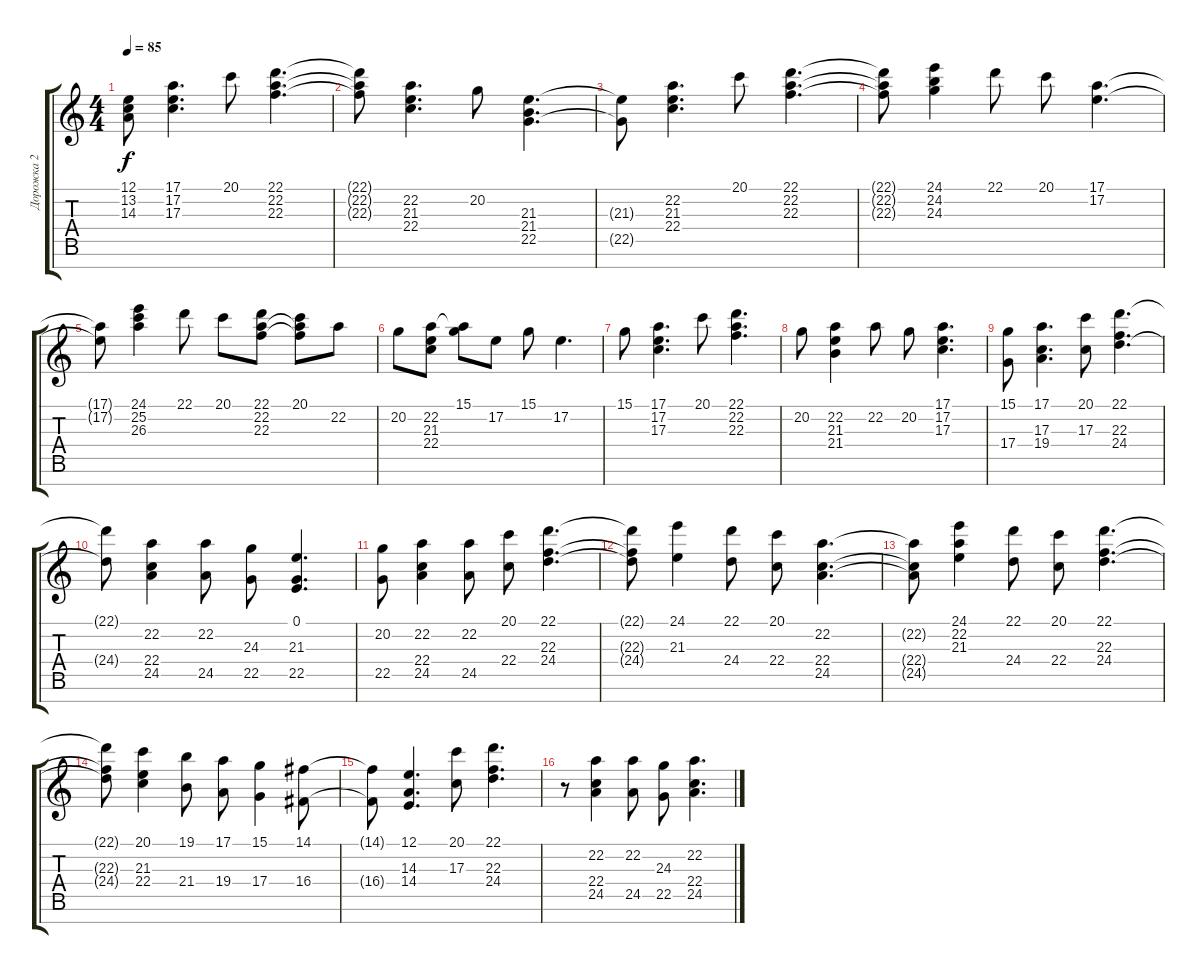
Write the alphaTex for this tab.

\track ("Дорожка 2" "Дорожка 2") {instrument acousticgrandpiano}
\staff {score tabs}
\tuning (E4 B3 G3 D3 A2 E2 B1) {hide}
\ts (4 4)
\tempo 85
\clef g2
\ks c
(12.1{t} 13.2{t} 14.3{t}).8{dy f} (17.1 17.2 17.3).4{d} 20.1.8 (22.1 22.2 22.3).4{d} |
(22.1{t} 22.2{t} 22.3{t}).8 (22.2 21.3 22.4).4{d} 20.2.8 (21.3 21.4 22.5).4{d} |
(21.3{t} 22.5{t}).8 (22.2 21.3 22.4).4{d} 20.1.8 (22.1 22.2 22.3).4{d} |
(22.1{t} 22.2{t} 22.3{t}).8 (24.1 24.2 24.3).4 22.1.8 20.1.8 (17.1 17.2).4{d} |
(17.1{t} 17.2{t}).8 (24.1 25.2 26.3).4 22.1.8 20.1.8 (22.1 22.2 22.3).8 (20.1 22.2{t} 22.3{t}).8 22.2.8 |
20.2.8 (22.2 21.3 22.4).8 (15.1 22.2{t}).8 17.2.8 15.1.8 17.2.4{d} |
15.1.8 (17.1 17.2 17.3).4{d} 20.1.8 (22.1 22.2 22.3).4{d} |
20.2.8 (22.2 21.3 21.4).4 22.2.8 20.2.8 (17.1 17.2 17.3).4{d} |
(15.1 17.4).8 (17.1 17.3 19.4).4{d} (20.1 17.3).8 (22.1 22.3 24.4).4{d} |
(22.1{t} 24.4{t}).8 (22.2 22.4 24.5).4 (22.2 24.5).8 (24.3 22.5).8 (0.1 21.3 22.5).4{d} |
(20.2 22.5).8 (22.2 22.4 24.5).4 (22.2 24.5).8 (20.1 22.4).8 (22.1 22.3 24.4).4{d} |
(22.1{t} 22.3{t} 24.4{t}).8 (24.1 21.3).4 (22.1 24.4).8 (20.1 22.4).8 (22.2 22.4 24.5).4{d} |
(22.2{t} 22.4{t} 24.5{t}).8 (24.1 22.2 21.3).4 (22.1 24.4).8 (20.1 22.4).8 (22.1 22.3 24.4).4{d} |
(22.1{t} 22.3{t} 24.4{t}).8 (20.1 21.3 22.4).4 (19.1 21.4).8 (17.1 19.4).8 (15.1 17.4).4 (14.1 16.4).8 |
(14.1{t} 16.4{t}).8 (12.1 14.3 14.4).4{d} (20.1 17.3).8 (22.1 22.3 24.4).4{d} |
r.8 (22.2 22.4 24.5).4 (22.2 24.5).8 (24.3 22.5).8 (22.2 22.4 24.5).4{d}
